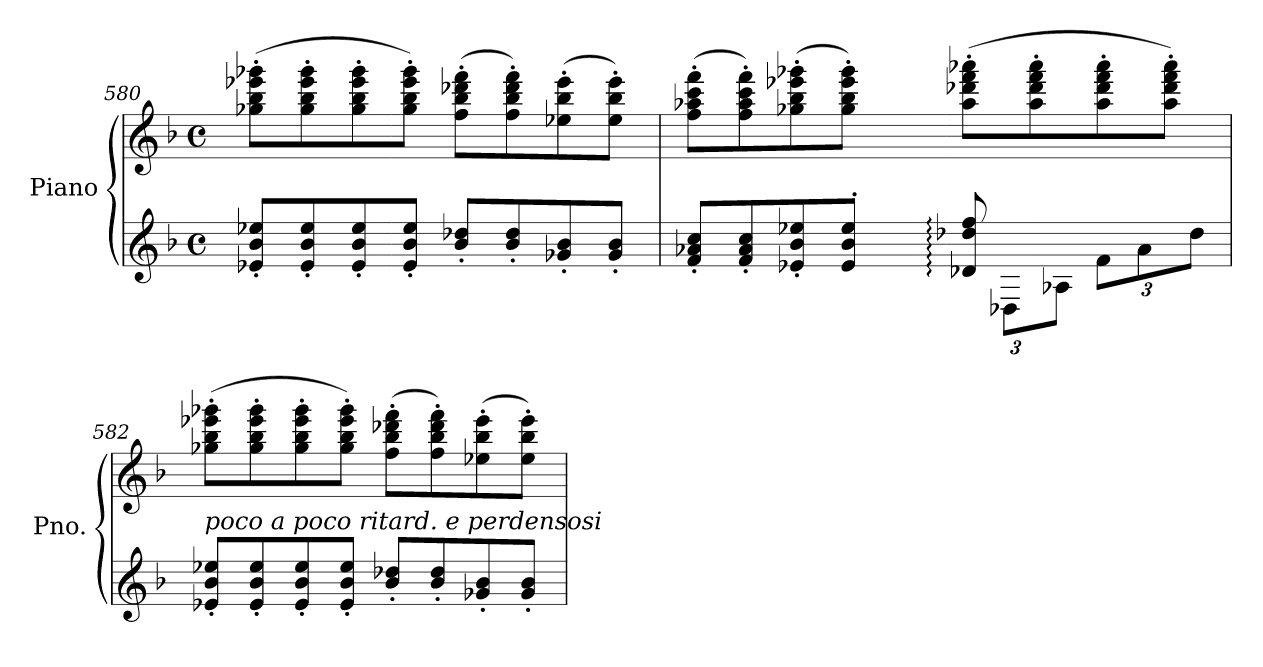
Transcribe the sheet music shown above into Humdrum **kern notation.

**kern	**kern
*part1	*part1
*staff2	*staff1
*I"Piano	*
*I'Pno.	*
*clefG2	*clefG2
*k[b-]	*k[b-]
*M4/4	*M4/4
*met(c)	*met(c)
=580	=580
8e-X/' 8b-/' 8ee-X/'L	(8gg-X\' 8bb-\' 8eee-X\' 8ggg-X\'L
8e-/' 8b-/' 8ee-/'	8gg-\' 8bb-\' 8eee-\' 8ggg-\'
8e-/' 8b-/' 8ee-/'	8gg-\' 8bb-\' 8eee-\' 8ggg-\'
8e-/' 8b-/' 8ee-/'J	8gg-\' 8bb-\' 8eee-\' 8ggg-\'J)
8b-/' 8dd-X/'L	(8ff\' 8bb-\' 8ddd-X\' 8fff\'L
8b-/' 8dd-/'	8ff\' 8bb-\' 8ddd-\' 8fff\')
8g-X/' 8b-/'	(8ee-X\' 8bb-\' 8eee-\'
8g-/' 8b-/'J	8ee-\' 8bb-\' 8eee-\'J)
!!LO:LB:g=z
=581	=581
*^	*
8f/' 8a-X/' 8cc/'L	4rAyy	(8ff\' 8aa-X\' 8ccc\' 8fff\'L
8f/' 8a-/' 8cc/'	.	8ff\' 8aa-\' 8ccc\' 8fff\')
8e-X/' 8b-/' 8ee-X/'	8.rAyy	(8gg-X\' 8bb-\' 8eee-X\' 8ggg-X\'
8e-/' 8b-/' 8ee-/'J	.	8gg-\' 8bb-\' 8eee-\' 8ggg-\'J)
.	32d-X!LLLyy	.
.	32dd-X!JJJyy	.
*Xbrackettup	*	*
12d-X/: 12dd-X/: 12ff/:	8ff!yy	(8aa-\' 8ddd-X\' 8fff\' 8aaa-X\'L
12D-X\L	.	.
.	8ryy	8aa-\' 8ddd-\' 8fff\' 8aaa-\'
12A-X\J	.	.
12f\L	4ryy	8aa-\' 8ddd-\' 8fff\' 8aaa-\'
12a-\	.	.
.	.	8aa-\' 8ddd-\' 8fff\' 8aaa-\'J)
12dd-\J	.	.
*v	*v	*
=582	=582
!LO:TX:a:i:t=poco  a  poco  ritard.  e  perdensosi	!
8e-X/' 8b-/' 8ee-X/'L	(8gg-X\' 8bb-\' 8eee-X\' 8ggg-X\'L
8e-/' 8b-/' 8ee-/'	8gg-\' 8bb-\' 8eee-\' 8ggg-\'
8e-/' 8b-/' 8ee-/'	8gg-\' 8bb-\' 8eee-\' 8ggg-\'
8e-/' 8b-/' 8ee-/'J	8gg-\' 8bb-\' 8eee-\' 8ggg-\'J)
*	*MM74
8b-/' 8dd-X/'L	(8ff\' 8bb-\' 8ddd-X\' 8fff\'L
8b-/' 8dd-/'	8ff\' 8bb-\' 8ddd-\' 8fff\')
8g-X/' 8b-/'	(8ee-X\' 8bb-\' 8eee-\'
8g-/' 8b-/'J	8ee-\' 8bb-\' 8eee-\'J)
=	=
*-	*-
